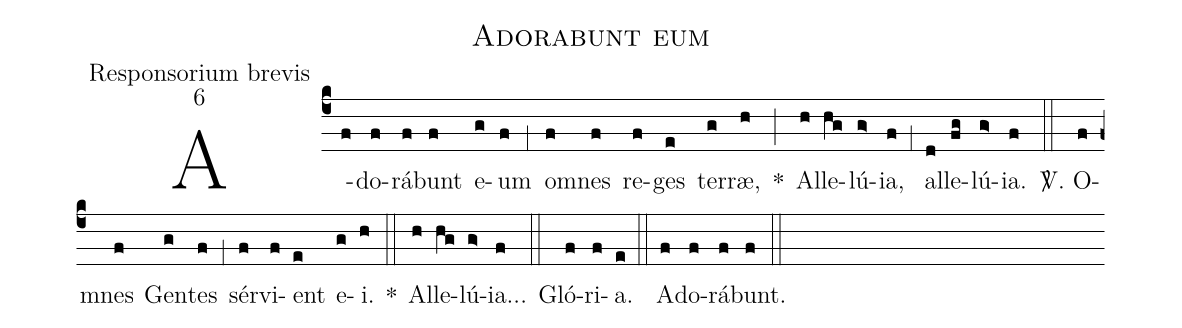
name:Adorabunt eum;
office-part:Responsorium brevis;
mode:6;
%%
(c4) A(f)do(f)rá(f)bunt(f) e(g)um(f) (,1) o(f)mnes(f) re(f)ges(e) ter(g)ræ,(h) *(;) Al(h)le(hg)lú(g>)ia,(f) (,1) al(d)le(fg)lú(g>)ia.(f) (::)

<sp>V/</sp>. O(f)mnes(f) Gen(g)tes(f) (,1) sér(f)vi(f)ent(e) e(g)i.(h) *(::) Al(h)le(hg)lú(g>)ia...(f) (::)

Gló(f)ri(f)a.(e) (::)
A(f)do(f)rá(f)bunt.(f) (::)
